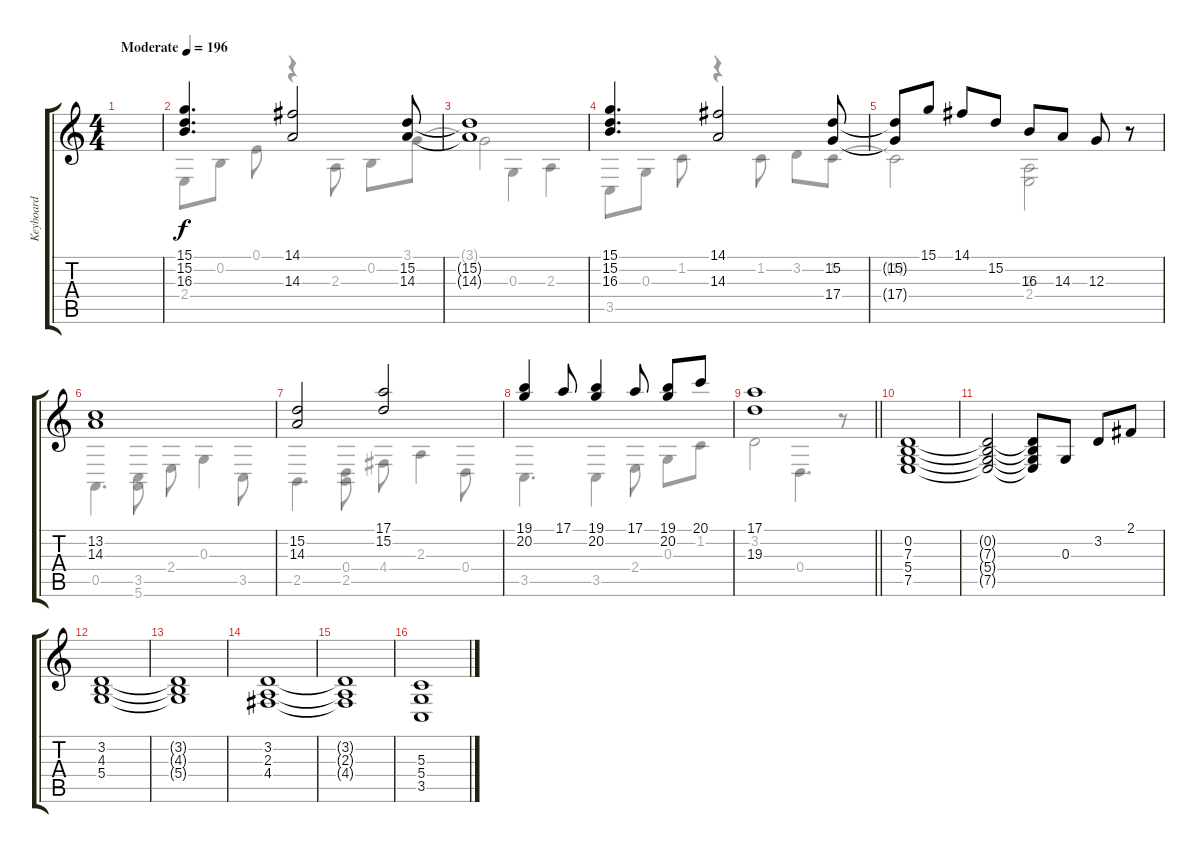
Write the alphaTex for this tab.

\track ("Keyboard" "Keyboard") {instrument acousticgrandpiano}
\staff {score tabs}
\tuning (E4 B3 G3 D3 A2 E2) {hide}
\voice
\ts (4 4)
\tempo (196 "Moderate")
\clef g2
\ks c
|
(15.1 15.2 16.3).4{d} (14.1 14.3).2 (15.2 14.3).8 |
(15.2{t} 14.3{t}).1 |
(15.1 15.2 16.3).4{d} (14.1 14.3).2 (15.2 17.4).8 |
(15.2{t} 17.4{t}).8 15.1.8 14.1.8 15.2.8 16.3.8 14.3.8 12.3.8 r.8 |
(13.2 14.3).1 |
(15.2 14.3).2 (17.1 15.2).2 |
(19.1 20.2).4 17.1.8 (19.1 20.2).4 17.1.8 (19.1 20.2).8 20.1.8 |
\barLineRight lightlight
(17.1 19.3).1 |
(0.2 7.3 5.4 7.5).1 |
(0.2{t} 7.3{t} 5.4{t} 7.5{t}).2 (0.2{t} 7.3{t} 5.4{t} 7.5{t}).8 0.3.8 3.2.8 2.1.8 |
(3.2 4.3 5.4).1 |
(3.2{t} 4.3{t} 5.4{t}).1 |
(3.2 2.3 4.4).1 |
(3.2{t} 2.3{t} 4.4{t}).1 |
(5.3 5.4 3.5).1
\voice
\clef g2
\ottava regular
\simile none
\ks c
|
2.4.8 0.2.8 0.1.8 r.4 2.3.8 0.2.8 3.1.8 |
3.1{t}.2 0.3.4 2.3.4 |
3.5.8 0.3.8 1.2.8 r.4 1.2.8 3.2.8 1.2.8 |
1.2{t}.2 (2.3 2.4).2 |
0.5.4{d} (3.5 5.6).8 2.4.8 0.3.4 3.5.8 |
2.5.4{d} (0.4 2.5).8 4.4.8 2.3.4 0.4.8 |
3.5.4{d} 3.5.4 2.4.8 0.3.8 1.2.8 |
\barLineRight lightlight
3.2.2 0.4.4{d} r.8 |
|
|
|
|
|
|
